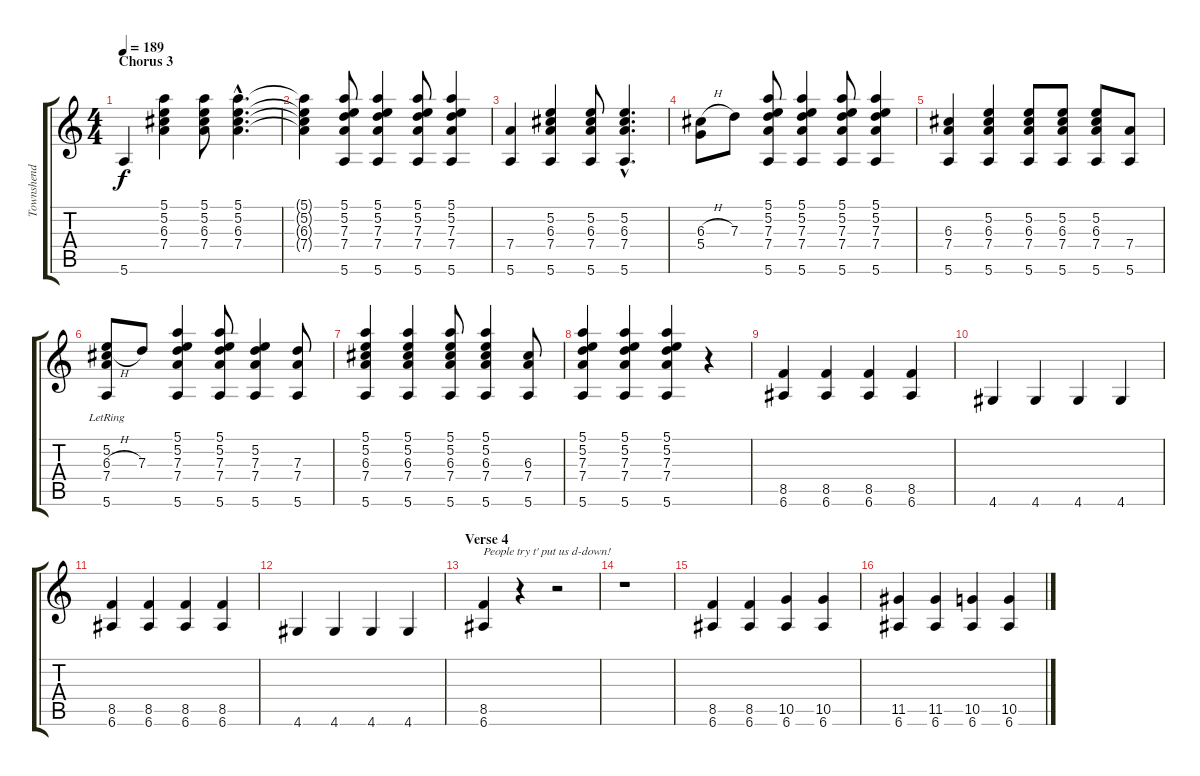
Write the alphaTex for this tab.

\track ("Townshend Rhythm" "Townshend ") {instrument electricguitarclean}
\staff {score tabs}
\tuning (E4 B3 G3 D3 A2 E2) {hide}
\ts (4 4)
\section ("" "Chorus 3")
\tempo 189
\clef g2
\ks c
5.6.4{dy f} (5.1 5.2 6.3 7.4).4 (5.1 5.2 6.3 7.4).8 (5.1{hac} 5.2{hac} 6.3{hac} 7.4{hac}).4{d} |
(5.1{t} 5.2{t} 6.3{t} 7.4{t}).4 (5.1 5.2 7.3 7.4 5.6).8 (5.1 5.2 7.3 7.4 5.6).4 (5.1 5.2 7.3 7.4 5.6).8 (5.1 5.2 7.3 7.4 5.6).4 |
(7.4 5.6).4 (5.2 6.3 7.4 5.6).4 (5.2 6.3 7.4 5.6).8 (5.2{hac} 6.3{hac} 7.4{hac} 5.6{hac}).4{d} |
(6.3{h} 5.4).8 7.3.8 (5.1 5.2 7.3 7.4 5.6).8 (5.1 5.2 7.3 7.4 5.6).4 (5.1 5.2 7.3 7.4 5.6).8 (5.1 5.2 7.3 7.4 5.6).4 |
(6.3 7.4 5.6).4 (5.2 6.3 7.4 5.6).4 (5.2 6.3 7.4 5.6).8 (5.2 6.3 7.4 5.6).8 (5.2 6.3 7.4 5.6).8 (7.4 5.6).8 |
(5.2{lr} 6.3{h} 7.4{lr} 5.6{lr}).8 7.3.8 (5.1 5.2 7.3 7.4 5.6).4 (5.1 5.2 7.3 7.4 5.6).8 (5.2 7.3 7.4 5.6).4 (7.3 7.4 5.6).8 |
(5.1 5.2 6.3 7.4 5.6).4 (5.1 5.2 6.3 7.4 5.6).4 (5.1 5.2 6.3 7.4 5.6).8 (5.1 5.2 6.3 7.4 5.6).4 (6.3 7.4 5.6).8 |
(5.1 5.2 7.3 7.4 5.6).4 (5.1 5.2 7.3 7.4 5.6).4 (5.1 5.2 7.3 7.4 5.6).4 r.4 |
(8.5 6.6).4 (8.5 6.6).4 (8.5 6.6).4 (8.5 6.6).4 |
4.6.4 4.6.4 4.6.4 4.6.4 |
(8.5 6.6).4 (8.5 6.6).4 (8.5 6.6).4 (8.5 6.6).4 |
4.6.4 4.6.4 4.6.4 4.6.4 |
\section ("" "Verse 4")
(8.5 6.6).4{txt "People try t' put us d-down!"} r.4 r.2 |
r.1 |
(8.5 6.6).4 (8.5 6.6).4 (10.5 6.6).4 (10.5 6.6).4 |
(11.5 6.6).4 (11.5 6.6).4 (10.5 6.6).4 (10.5 6.6).4
